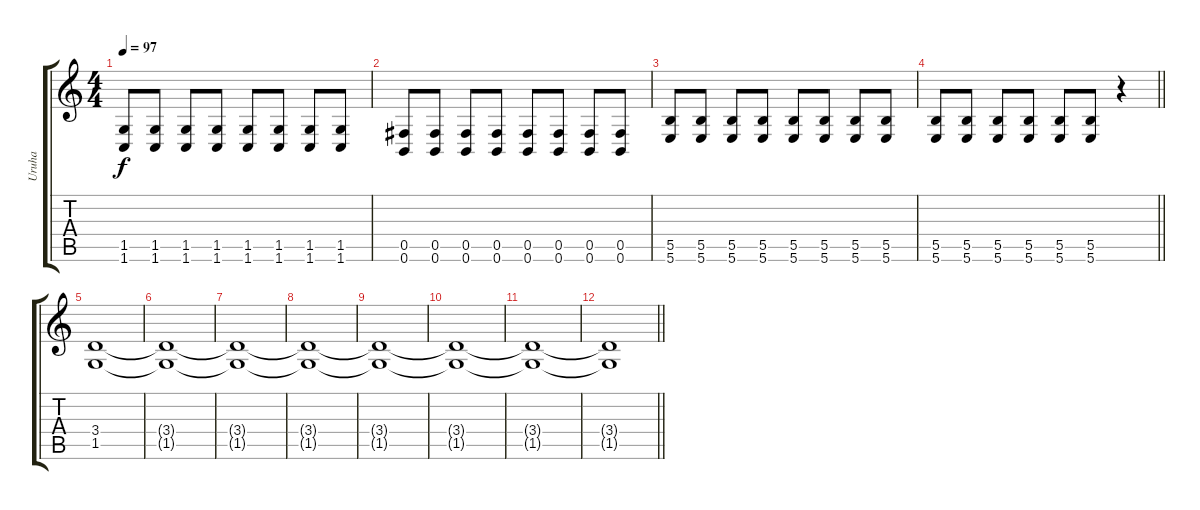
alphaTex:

\track ("Uruha" "Uruha") {instrument distortionguitar}
\staff {score tabs}
\tuning (Db4 Ab3 E3 B2 Gb2 B1) {hide}
\ts (4 4)
\tempo 97
\clef g2
\ks c
(1.5 1.6).8{dy f} (1.5 1.6).8 (1.5 1.6).8 (1.5 1.6).8 (1.5 1.6).8 (1.5 1.6).8 (1.5 1.6).8 (1.5 1.6).8 |
(0.5 0.6).8 (0.5 0.6).8 (0.5 0.6).8 (0.5 0.6).8 (0.5 0.6).8 (0.5 0.6).8 (0.5 0.6).8 (0.5 0.6).8 |
(5.5 5.6).8 (5.5 5.6).8 (5.5 5.6).8 (5.5 5.6).8 (5.5 5.6).8 (5.5 5.6).8 (5.5 5.6).8 (5.5 5.6).8 |
\barLineRight lightlight
(5.5 5.6).8 (5.5 5.6).8 (5.5 5.6).8 (5.5 5.6).8 (5.5 5.6).8 (5.5 5.6).8 r.4 |
(3.4 1.5).1 |
(3.4{t} 1.5{t}).1 |
(3.4{t} 1.5{t}).1 |
(3.4{t} 1.5{t}).1 |
(3.4{t} 1.5{t}).1 |
(3.4{t} 1.5{t}).1 |
(3.4{t} 1.5{t}).1 |
\barLineRight lightlight
(3.4{t} 1.5{t}).1
